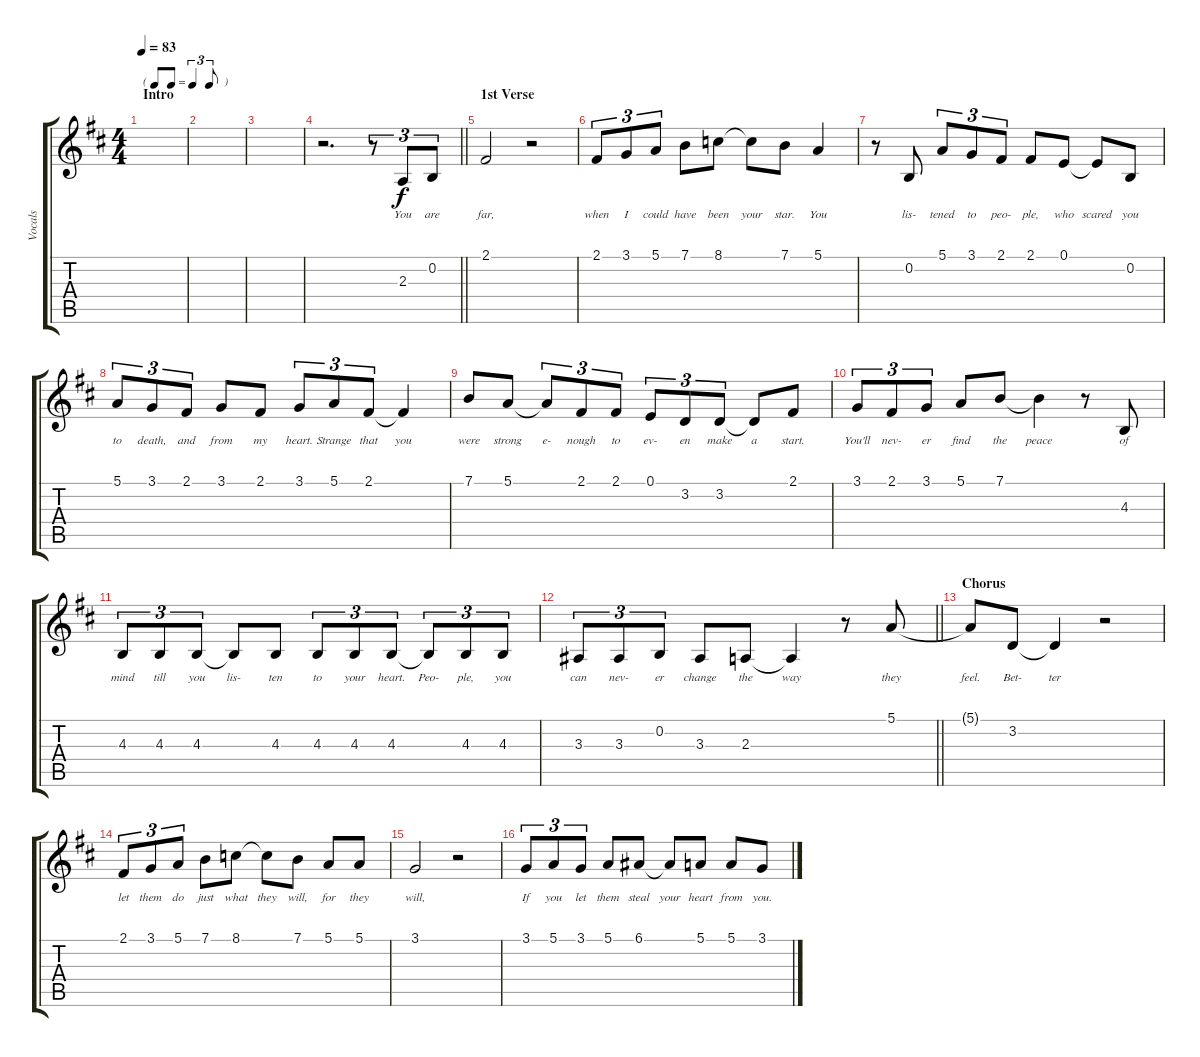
\track ("Vocals" "Vocals") {instrument vibraphone}
\staff {score tabs}
\tuning (E4 B3 G3 D3 A2 E2) {hide}
\ts (4 4)
\tf triplet8th
\section ("" "Intro")
\tempo 83
\clef g2
\ks d
|
|
|
\barLineRight lightlight
r.2{d} r.8{tu (3 2)} 2.3.8{tu (3 2) lyrics (0 "You") lyrics (1 "") lyrics (2 "") lyrics (3 "") lyrics (4 "")} 0.2.8{tu (3 2) lyrics (0 "are") lyrics (1 "") lyrics (2 "") lyrics (3 "") lyrics (4 "")} |
\section ("" "1st Verse")
2.1.2{lyrics (0 "far,") lyrics (1 "") lyrics (2 "") lyrics (3 "") lyrics (4 "")} r.2 |
2.1.8{tu (3 2) lyrics (0 "when") lyrics (1 "") lyrics (2 "") lyrics (3 "") lyrics (4 "")} 3.1.8{tu (3 2) lyrics (0 "I") lyrics (1 "") lyrics (2 "") lyrics (3 "") lyrics (4 "")} 5.1.8{tu (3 2) lyrics (0 "could") lyrics (1 "") lyrics (2 "") lyrics (3 "") lyrics (4 "")} 7.1.8{lyrics (0 "have") lyrics (1 "") lyrics (2 "") lyrics (3 "") lyrics (4 "")} 8.1.8{lyrics (0 "been") lyrics (1 "") lyrics (2 "") lyrics (3 "") lyrics (4 "")} 8.1{t}.8{lyrics (0 "your") lyrics (1 "") lyrics (2 "") lyrics (3 "") lyrics (4 "")} 7.1.8{lyrics (0 "star.") lyrics (1 "") lyrics (2 "") lyrics (3 "") lyrics (4 "")} 5.1.4{lyrics (0 "You") lyrics (1 "") lyrics (2 "") lyrics (3 "") lyrics (4 "")} |
r.8 0.2.8{lyrics (0 "lis-") lyrics (1 "") lyrics (2 "") lyrics (3 "") lyrics (4 "")} 5.1.8{tu (3 2) lyrics (0 "tened") lyrics (1 "") lyrics (2 "") lyrics (3 "") lyrics (4 "")} 3.1.8{tu (3 2) lyrics (0 "to") lyrics (1 "") lyrics (2 "") lyrics (3 "") lyrics (4 "")} 2.1.8{tu (3 2) lyrics (0 "peo-") lyrics (1 "") lyrics (2 "") lyrics (3 "") lyrics (4 "")} 2.1.8{lyrics (0 "ple,") lyrics (1 "") lyrics (2 "") lyrics (3 "") lyrics (4 "")} 0.1.8{lyrics (0 "who") lyrics (1 "") lyrics (2 "") lyrics (3 "") lyrics (4 "")} 0.1{t}.8{lyrics (0 "scared") lyrics (1 "") lyrics (2 "") lyrics (3 "") lyrics (4 "")} 0.2.8{lyrics (0 "you") lyrics (1 "") lyrics (2 "") lyrics (3 "") lyrics (4 "")} |
5.1.8{tu (3 2) lyrics (0 "to") lyrics (1 "") lyrics (2 "") lyrics (3 "") lyrics (4 "")} 3.1.8{tu (3 2) lyrics (0 "death,") lyrics (1 "") lyrics (2 "") lyrics (3 "") lyrics (4 "")} 2.1.8{tu (3 2) lyrics (0 "and") lyrics (1 "") lyrics (2 "") lyrics (3 "") lyrics (4 "")} 3.1.8{lyrics (0 "from") lyrics (1 "") lyrics (2 "") lyrics (3 "") lyrics (4 "")} 2.1.8{lyrics (0 "my") lyrics (1 "") lyrics (2 "") lyrics (3 "") lyrics (4 "")} 3.1.8{tu (3 2) lyrics (0 "heart.") lyrics (1 "") lyrics (2 "") lyrics (3 "") lyrics (4 "")} 5.1.8{tu (3 2) lyrics (0 "Strange") lyrics (1 "") lyrics (2 "") lyrics (3 "") lyrics (4 "")} 2.1.8{tu (3 2) lyrics (0 "that") lyrics (1 "") lyrics (2 "") lyrics (3 "") lyrics (4 "")} 2.1{t}.4{lyrics (0 "you") lyrics (1 "") lyrics (2 "") lyrics (3 "") lyrics (4 "")} |
7.1.8{lyrics (0 "were") lyrics (1 "") lyrics (2 "") lyrics (3 "") lyrics (4 "")} 5.1.8{lyrics (0 "strong") lyrics (1 "") lyrics (2 "") lyrics (3 "") lyrics (4 "")} 5.1{t}.8{tu (3 2) lyrics (0 "e-") lyrics (1 "") lyrics (2 "") lyrics (3 "") lyrics (4 "")} 2.1.8{tu (3 2) lyrics (0 "nough") lyrics (1 "") lyrics (2 "") lyrics (3 "") lyrics (4 "")} 2.1.8{tu (3 2) lyrics (0 "to") lyrics (1 "") lyrics (2 "") lyrics (3 "") lyrics (4 "")} 0.1.8{tu (3 2) lyrics (0 "ev-") lyrics (1 "") lyrics (2 "") lyrics (3 "") lyrics (4 "")} 3.2.8{tu (3 2) lyrics (0 "en") lyrics (1 "") lyrics (2 "") lyrics (3 "") lyrics (4 "")} 3.2.8{tu (3 2) lyrics (0 "make") lyrics (1 "") lyrics (2 "") lyrics (3 "") lyrics (4 "")} 3.2{t}.8{lyrics (0 "a") lyrics (1 "") lyrics (2 "") lyrics (3 "") lyrics (4 "")} 2.1.8{lyrics (0 "start.") lyrics (1 "") lyrics (2 "") lyrics (3 "") lyrics (4 "")} |
3.1.8{tu (3 2) lyrics (0 "You'll") lyrics (1 "") lyrics (2 "") lyrics (3 "") lyrics (4 "")} 2.1.8{tu (3 2) lyrics (0 "nev-") lyrics (1 "") lyrics (2 "") lyrics (3 "") lyrics (4 "")} 3.1.8{tu (3 2) lyrics (0 "er") lyrics (1 "") lyrics (2 "") lyrics (3 "") lyrics (4 "")} 5.1.8{lyrics (0 "find") lyrics (1 "") lyrics (2 "") lyrics (3 "") lyrics (4 "")} 7.1.8{lyrics (0 "the") lyrics (1 "") lyrics (2 "") lyrics (3 "") lyrics (4 "")} 7.1{t}.4{lyrics (0 "peace") lyrics (1 "") lyrics (2 "") lyrics (3 "") lyrics (4 "")} r.8 4.3.8{lyrics (0 "of") lyrics (1 "") lyrics (2 "") lyrics (3 "") lyrics (4 "")} |
4.3.8{tu (3 2) lyrics (0 "mind") lyrics (1 "") lyrics (2 "") lyrics (3 "") lyrics (4 "")} 4.3.8{tu (3 2) lyrics (0 "till") lyrics (1 "") lyrics (2 "") lyrics (3 "") lyrics (4 "")} 4.3.8{tu (3 2) lyrics (0 "you") lyrics (1 "") lyrics (2 "") lyrics (3 "") lyrics (4 "")} 4.3{t}.8{lyrics (0 "lis-") lyrics (1 "") lyrics (2 "") lyrics (3 "") lyrics (4 "")} 4.3.8{lyrics (0 "ten") lyrics (1 "") lyrics (2 "") lyrics (3 "") lyrics (4 "")} 4.3.8{tu (3 2) lyrics (0 "to") lyrics (1 "") lyrics (2 "") lyrics (3 "") lyrics (4 "")} 4.3.8{tu (3 2) lyrics (0 "your") lyrics (1 "") lyrics (2 "") lyrics (3 "") lyrics (4 "")} 4.3.8{tu (3 2) lyrics (0 "heart.") lyrics (1 "") lyrics (2 "") lyrics (3 "") lyrics (4 "")} 4.3{t}.8{tu (3 2) lyrics (0 "Peo-") lyrics (1 "") lyrics (2 "") lyrics (3 "") lyrics (4 "")} 4.3.8{tu (3 2) lyrics (0 "ple,") lyrics (1 "") lyrics (2 "") lyrics (3 "") lyrics (4 "")} 4.3.8{tu (3 2) lyrics (0 "you") lyrics (1 "") lyrics (2 "") lyrics (3 "") lyrics (4 "")} |
\barLineRight lightlight
3.3.8{tu (3 2) lyrics (0 "can") lyrics (1 "") lyrics (2 "") lyrics (3 "") lyrics (4 "")} 3.3.8{tu (3 2) lyrics (0 "nev-") lyrics (1 "") lyrics (2 "") lyrics (3 "") lyrics (4 "")} 0.2.8{tu (3 2) lyrics (0 "er") lyrics (1 "") lyrics (2 "") lyrics (3 "") lyrics (4 "")} 3.3.8{lyrics (0 "change") lyrics (1 "") lyrics (2 "") lyrics (3 "") lyrics (4 "")} 2.3.8{lyrics (0 "the") lyrics (1 "") lyrics (2 "") lyrics (3 "") lyrics (4 "")} 2.3{t}.4{lyrics (0 "way") lyrics (1 "") lyrics (2 "") lyrics (3 "") lyrics (4 "")} r.8 5.1.8{lyrics (0 "they") lyrics (1 "") lyrics (2 "") lyrics (3 "") lyrics (4 "")} |
\section ("" "Chorus")
5.1{t}.8{lyrics (0 "feel.") lyrics (1 "") lyrics (2 "") lyrics (3 "") lyrics (4 "")} 3.2.8{lyrics (0 "Bet-") lyrics (1 "") lyrics (2 "") lyrics (3 "") lyrics (4 "")} 3.2{t}.4{lyrics (0 "ter") lyrics (1 "") lyrics (2 "") lyrics (3 "") lyrics (4 "")} r.2 |
2.1.8{tu (3 2) lyrics (0 "let") lyrics (1 "") lyrics (2 "") lyrics (3 "") lyrics (4 "")} 3.1.8{tu (3 2) lyrics (0 "them") lyrics (1 "") lyrics (2 "") lyrics (3 "") lyrics (4 "")} 5.1.8{tu (3 2) lyrics (0 "do") lyrics (1 "") lyrics (2 "") lyrics (3 "") lyrics (4 "")} 7.1.8{lyrics (0 "just") lyrics (1 "") lyrics (2 "") lyrics (3 "") lyrics (4 "")} 8.1.8{lyrics (0 "what") lyrics (1 "") lyrics (2 "") lyrics (3 "") lyrics (4 "")} 8.1{t}.8{lyrics (0 "they") lyrics (1 "") lyrics (2 "") lyrics (3 "") lyrics (4 "")} 7.1.8{lyrics (0 "will,") lyrics (1 "") lyrics (2 "") lyrics (3 "") lyrics (4 "")} 5.1.8{lyrics (0 "for") lyrics (1 "") lyrics (2 "") lyrics (3 "") lyrics (4 "")} 5.1.8{lyrics (0 "they") lyrics (1 "") lyrics (2 "") lyrics (3 "") lyrics (4 "")} |
3.1.2{lyrics (0 "will,") lyrics (1 "") lyrics (2 "") lyrics (3 "") lyrics (4 "")} r.2 |
3.1.8{tu (3 2) lyrics (0 "If") lyrics (1 "") lyrics (2 "") lyrics (3 "") lyrics (4 "")} 5.1.8{tu (3 2) lyrics (0 "you") lyrics (1 "") lyrics (2 "") lyrics (3 "") lyrics (4 "")} 3.1.8{tu (3 2) lyrics (0 "let") lyrics (1 "") lyrics (2 "") lyrics (3 "") lyrics (4 "")} 5.1.8{lyrics (0 "them") lyrics (1 "") lyrics (2 "") lyrics (3 "") lyrics (4 "")} 6.1.8{lyrics (0 "steal") lyrics (1 "") lyrics (2 "") lyrics (3 "") lyrics (4 "")} 6.1{t}.8{lyrics (0 "your") lyrics (1 "") lyrics (2 "") lyrics (3 "") lyrics (4 "")} 5.1.8{lyrics (0 "heart") lyrics (1 "") lyrics (2 "") lyrics (3 "") lyrics (4 "")} 5.1.8{lyrics (0 "from") lyrics (1 "") lyrics (2 "") lyrics (3 "") lyrics (4 "")} 3.1.8{lyrics (0 "you.") lyrics (1 "") lyrics (2 "") lyrics (3 "") lyrics (4 "")}
